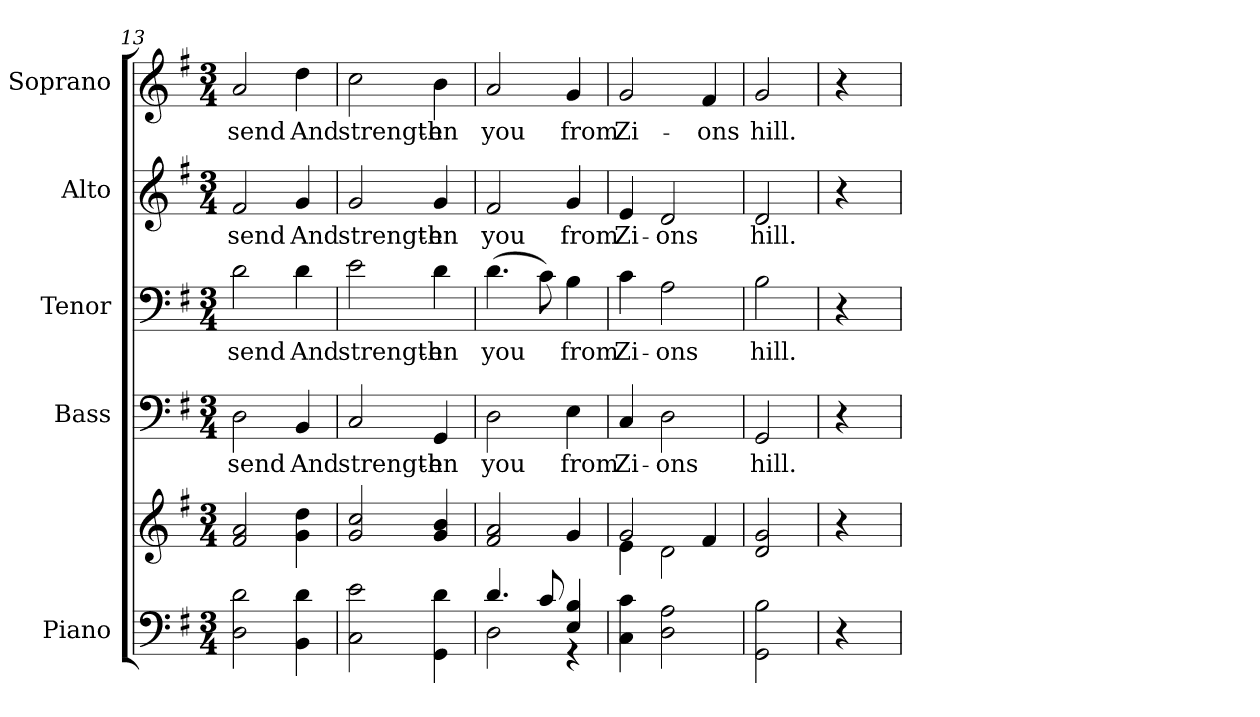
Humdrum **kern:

**kern	**kern	**kern	**text	**kern	**text	**kern	**text	**kern	**text
*part5	*part5	*part4	*part4	*part3	*part3	*part2	*part2	*part1	*part1
*staff6	*staff5	*staff4	*staff4	*staff3	*staff3	*staff2	*staff2	*staff1	*staff1
*I"Piano	*	*I"Bass	*	*I"Tenor	*	*I"Alto	*	*I"Soprano	*
*I'Pno.	*	*I'B.	*	*I'T.	*	*I'A.	*	*I'S.	*
*clefF4	*clefG2	*clefF4	*	*clefF4	*	*clefG2	*	*clefG2	*
*k[f#]	*k[f#]	*k[f#]	*	*k[f#]	*	*k[f#]	*	*k[f#]	*
*G:	*G:	*G:	*	*G:	*	*G:	*	*G:	*
*M3/4	*M3/4	*M3/4	*	*M3/4	*	*M3/4	*	*M3/4	*
=13	=13	=13	=13	=13	=13	=13	=13	=13	=13
!	!	!	!LO:LY:b:color=#000000	!	!	!	!	!	!
!	!	!	!	!	!LO:LY:b:color=#000000	!	!	!	!
!	!	!	!	!	!	!	!LO:LY:b:color=#000000	!	!
!	!	!	!	!	!	!	!	!	!LO:LY:b:color=#000000
2Di\ 2di	2f#i/ 2ai	2Di\	send	2di\	send	2f#i/	send	2ai/	send
!	!	!	!LO:LY:b:color=#000000	!	!	!	!	!	!
!	!	!	!	!	!LO:LY:b:color=#000000	!	!	!	!
!	!	!	!	!	!	!	!LO:LY:b:color=#000000	!	!
!	!	!	!	!	!	!	!	!	!LO:LY:b:color=#000000
4BBi\ 4di	4gi\ 4ddi	4BBi/	And	4di\	And	4gi/	And	4ddi\	And
!!LO:PB:g=z
=14	=14	=14	=14	=14	=14	=14	=14	=14	=14
!	!	!	!LO:LY:b:color=#000000	!	!	!	!	!	!
!	!	!	!	!	!LO:LY:b:color=#000000	!	!	!	!
!	!	!	!	!	!	!	!LO:LY:b:color=#000000	!	!
!	!	!	!	!	!	!	!	!	!LO:LY:b:color=#000000
2Ci\ 2ei	2gi/ 2cci	2Ci/	strength-	2ei\	strength-	2gi/	strength-	2cci\	strength-
!	!	!	!LO:LY:b:color=#000000	!	!	!	!	!	!
!	!	!	!	!	!LO:LY:b:color=#000000	!	!	!	!
!	!	!	!	!	!	!	!LO:LY:b:color=#000000	!	!
!	!	!	!	!	!	!	!	!	!LO:LY:b:color=#000000
4GGi\ 4di	4gi/ 4bi	4GGi/	-en	4di\	-en	4gi/	-en	4bi\	-en
=15	=15	=15	=15	=15	=15	=15	=15	=15	=15
*^	*	*	*	*	*	*	*	*	*
!	!	!	!	!LO:LY:b:color=#000000	!	!	!	!	!	!
!	!	!	!	!	!	!LO:LY:b:color=#000000	!	!	!	!
!	!	!	!	!	!	!	!	!LO:LY:b:color=#000000	!	!
!	!	!	!	!	!	!	!	!	!	!LO:LY:b:color=#000000
4.di/	2Di\	2f#i/ 2ai	2Di\	you	(4.di\	you	2f#i/	you	2ai/	you
8ci/	.	.	.	.	8ci\)	.	.	.	.	.
!	!	!	!	!LO:LY:b:color=#000000	!	!	!	!	!	!
!	!	!	!	!	!	!LO:LY:b:color=#000000	!	!	!	!
!	!	!	!	!	!	!	!	!LO:LY:b:color=#000000	!	!
!	!	!	!	!	!	!	!	!	!	!LO:LY:b:color=#000000
4Ei/ 4Bi	4r	4gi/	4Ei\	from	4Bi\	from	4gi/	from	4gi/	from
*v	*v	*	*	*	*	*	*	*	*	*
!!LO:PB:g=z
=16	=16	=16	=16	=16	=16	=16	=16	=16	=16
*	*^	*	*	*	*	*	*	*	*
*^	*	*	*	*	*	*	*	*	*	*
!	!	!	!	!	!LO:LY:b:color=#000000	!	!	!	!	!	!
*v	*v	*	*	*	*	*	*	*	*	*	*
*^	*	*	*	*	*	*	*	*	*	*
!	!	!	!	!	!	!	!LO:LY:b:color=#000000	!	!	!	!
*v	*v	*	*	*	*	*	*	*	*	*	*
*^	*	*	*	*	*	*	*	*	*	*
!	!	!	!	!	!	!	!	!	!LO:LY:b:color=#000000	!	!
*v	*v	*	*	*	*	*	*	*	*	*	*
*^	*	*	*	*	*	*	*	*	*	*
!	!	!	!	!	!	!	!	!	!	!	!LO:LY:b:color=#000000
*v	*v	*	*	*	*	*	*	*	*	*	*
4Ci\ 4ci	2gi/	4ei\	4Ci/	Zi-	4ci\	Zi-	4ei/	Zi-	2gi/	Zi-
!	!	!	!	!LO:LY:b:color=#000000	!	!	!	!	!	!
!	!	!	!	!	!	!LO:LY:b:color=#000000	!	!	!	!
!	!	!	!	!	!	!	!	!LO:LY:b:color=#000000	!	!
2Di\ 2Ai	.	2di\	2Di\	-ons	2Ai\	-ons	2di/	-ons	.	.
!	!	!	!	!	!	!	!	!	!	!LO:LY:b:color=#000000
.	4f#i/	.	.	.	.	.	.	.	4f#i/	-ons
*	*v	*v	*	*	*	*	*	*	*	*
=17	=17	=17	=17	=17	=17	=17	=17	=17	=17
!	!	!	!LO:LY:b:color=#000000	!	!	!	!	!	!
!	!	!	!	!	!LO:LY:b:color=#000000	!	!	!	!
!	!	!	!	!	!	!	!LO:LY:b:color=#000000	!	!
!	!	!	!	!	!	!	!	!	!LO:LY:b:color=#000000
2GGi\ 2Bi	2di/ 2gi	2GGi/	hill.	2Bi\	hill.	2di/	hill.	2gi/	hill.
!!LO:PB:g=z
=18	=18	=18	=18	=18	=18	=18	=18	=18	=18
4r	4r	4r	.	4r	.	4r	.	4r	.
=	=	=	=	=	=	=	=	=	=
*-	*-	*-	*-	*-	*-	*-	*-	*-	*-
